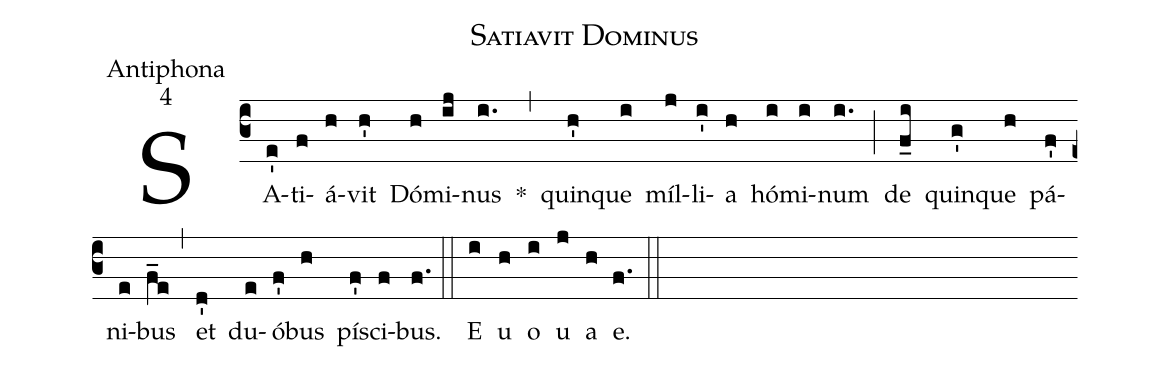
name:Satiavit Dominus;
office-part:Antiphona;
mode:4;
%%
(c3) SA(e')ti(f)á(h)vit(h') Dó(h)mi(ij)nus(i.) *(,) quin(h')que(i) míl(j)li(i')a(h) hó(i)mi(i)num(i.) (;) de(f_i) quin(g')que(h) pá(f')ni(e)bus(f_e) (,) et(d') du(e)ó(f')bus(h) pí(f')sci(f)bus.(f.) (::) <eu>E(i) u(h) o(i) u(j) a(h) e.</eu>(f.) (::)
